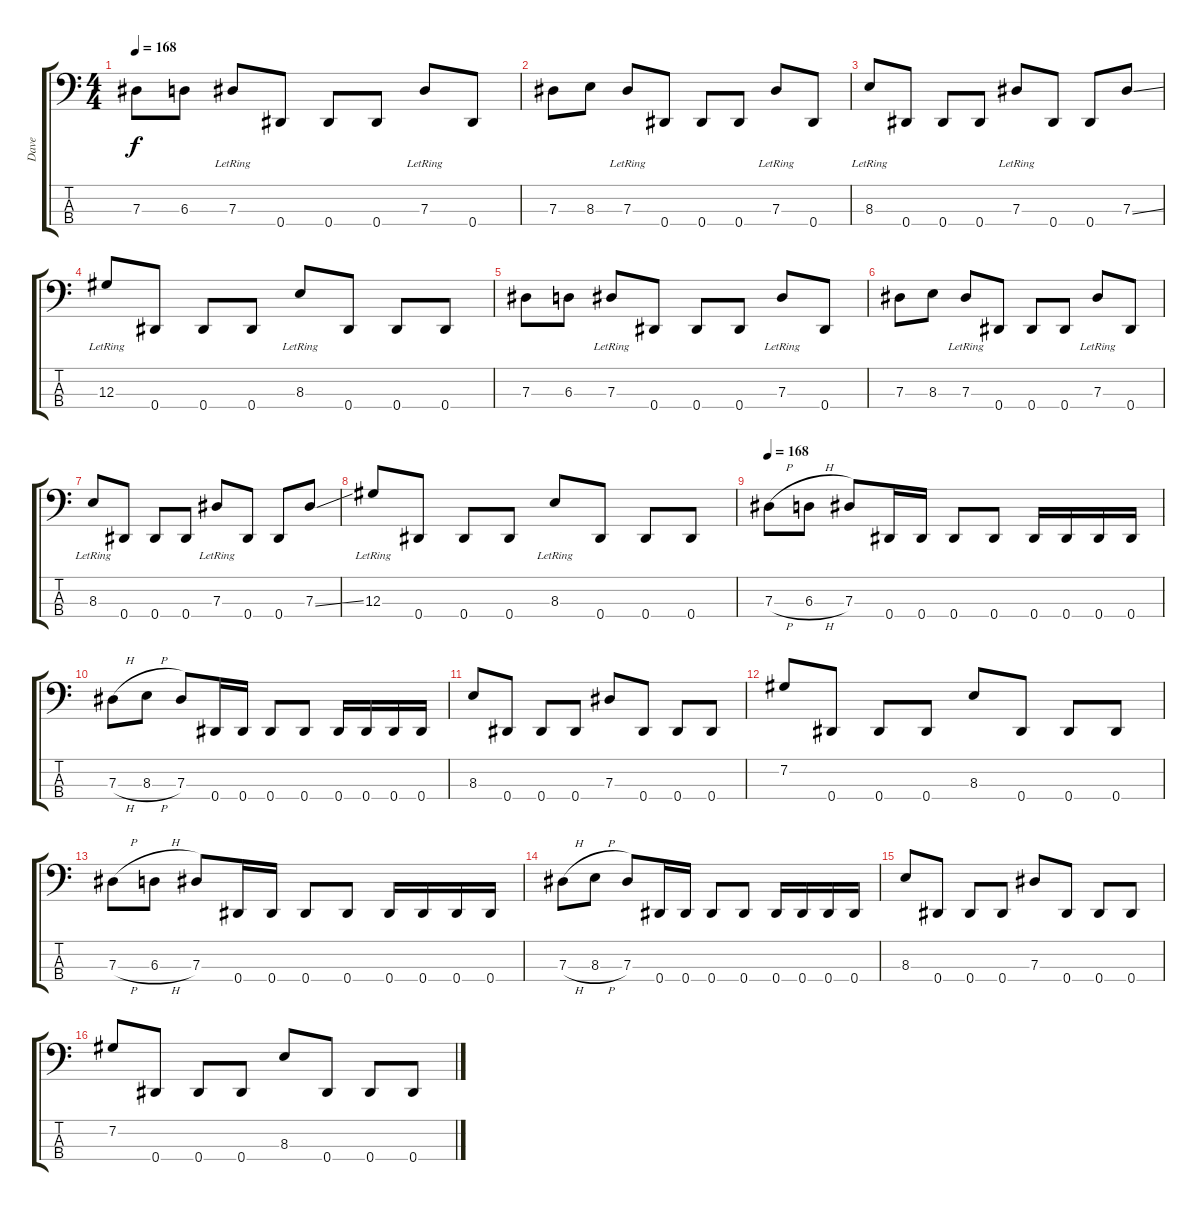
\track ("Dave" "Dave") {instrument electricbassfinger}
\staff {score tabs}
\tuning (Gb2 Db2 Ab1 Eb1) {hide}
\ts (4 4)
\tempo 168
\clef f4
\ks c
7.3.8{dy f} 6.3.8 7.3{lr}.8 0.4.8 0.4.8 0.4.8 7.3{lr}.8 0.4.8 |
7.3.8 8.3.8 7.3{lr}.8 0.4.8 0.4.8 0.4.8 7.3{lr}.8 0.4.8 |
8.3{lr}.8 0.4.8 0.4.8 0.4.8 7.3{lr}.8 0.4.8 0.4.8 7.3{ss}.8 |
12.3{lr}.8 0.4.8 0.4.8 0.4.8 8.3{lr}.8 0.4.8 0.4.8 0.4.8 |
7.3.8 6.3.8 7.3{lr}.8 0.4.8 0.4.8 0.4.8 7.3{lr}.8 0.4.8 |
7.3.8 8.3.8 7.3{lr}.8 0.4.8 0.4.8 0.4.8 7.3{lr}.8 0.4.8 |
8.3{lr}.8 0.4.8 0.4.8 0.4.8 7.3{lr}.8 0.4.8 0.4.8 7.3{ss}.8 |
12.3{lr}.8 0.4.8 0.4.8 0.4.8 8.3{lr}.8 0.4.8 0.4.8 0.4.8 |
\tempo 168
7.3{h}.8 6.3{h}.8 7.3.8 0.4.16 0.4.16 0.4.8 0.4.8 0.4.16 0.4.16 0.4.16 0.4.16 |
7.3{h}.8 8.3{h}.8 7.3.8 0.4.16 0.4.16 0.4.8 0.4.8 0.4.16 0.4.16 0.4.16 0.4.16 |
8.3.8 0.4.8 0.4.8 0.4.8 7.3.8 0.4.8 0.4.8 0.4.8 |
7.2.8 0.4.8 0.4.8 0.4.8 8.3.8 0.4.8 0.4.8 0.4.8 |
7.3{h}.8 6.3{h}.8 7.3.8 0.4.16 0.4.16 0.4.8 0.4.8 0.4.16 0.4.16 0.4.16 0.4.16 |
7.3{h}.8 8.3{h}.8 7.3.8 0.4.16 0.4.16 0.4.8 0.4.8 0.4.16 0.4.16 0.4.16 0.4.16 |
8.3.8 0.4.8 0.4.8 0.4.8 7.3.8 0.4.8 0.4.8 0.4.8 |
7.2.8 0.4.8 0.4.8 0.4.8 8.3.8 0.4.8 0.4.8 0.4.8
